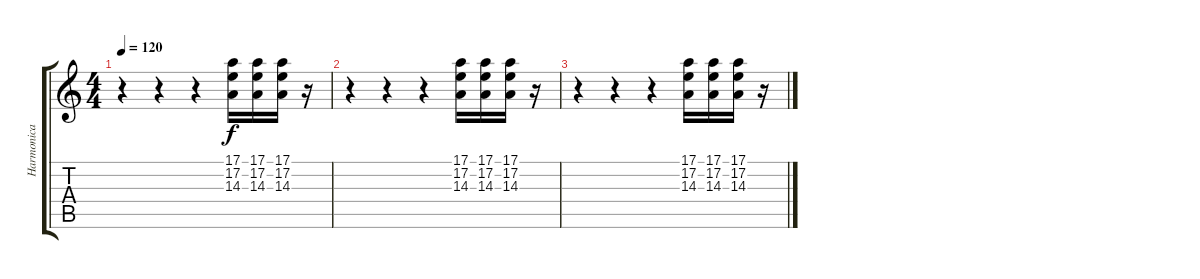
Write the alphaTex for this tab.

\track ("Harmonica" "Harmonica") {instrument harmonica}
\staff {score tabs}
\tuning (E4 B3 G3 D3 A2 E2) {hide}
\ts (4 4)
\tempo 120
\clef g2
\ks c
r.4{dy f} r.4 r.4 (17.1 17.2 14.3).16 (17.1 17.2 14.3).16 (17.1 17.2 14.3).16 r.16 |
r.4 r.4 r.4 (17.1 17.2 14.3).16 (17.1 17.2 14.3).16 (17.1 17.2 14.3).16 r.16 |
r.4 r.4 r.4 (17.1 17.2 14.3).16 (17.1 17.2 14.3).16 (17.1 17.2 14.3).16 r.16
